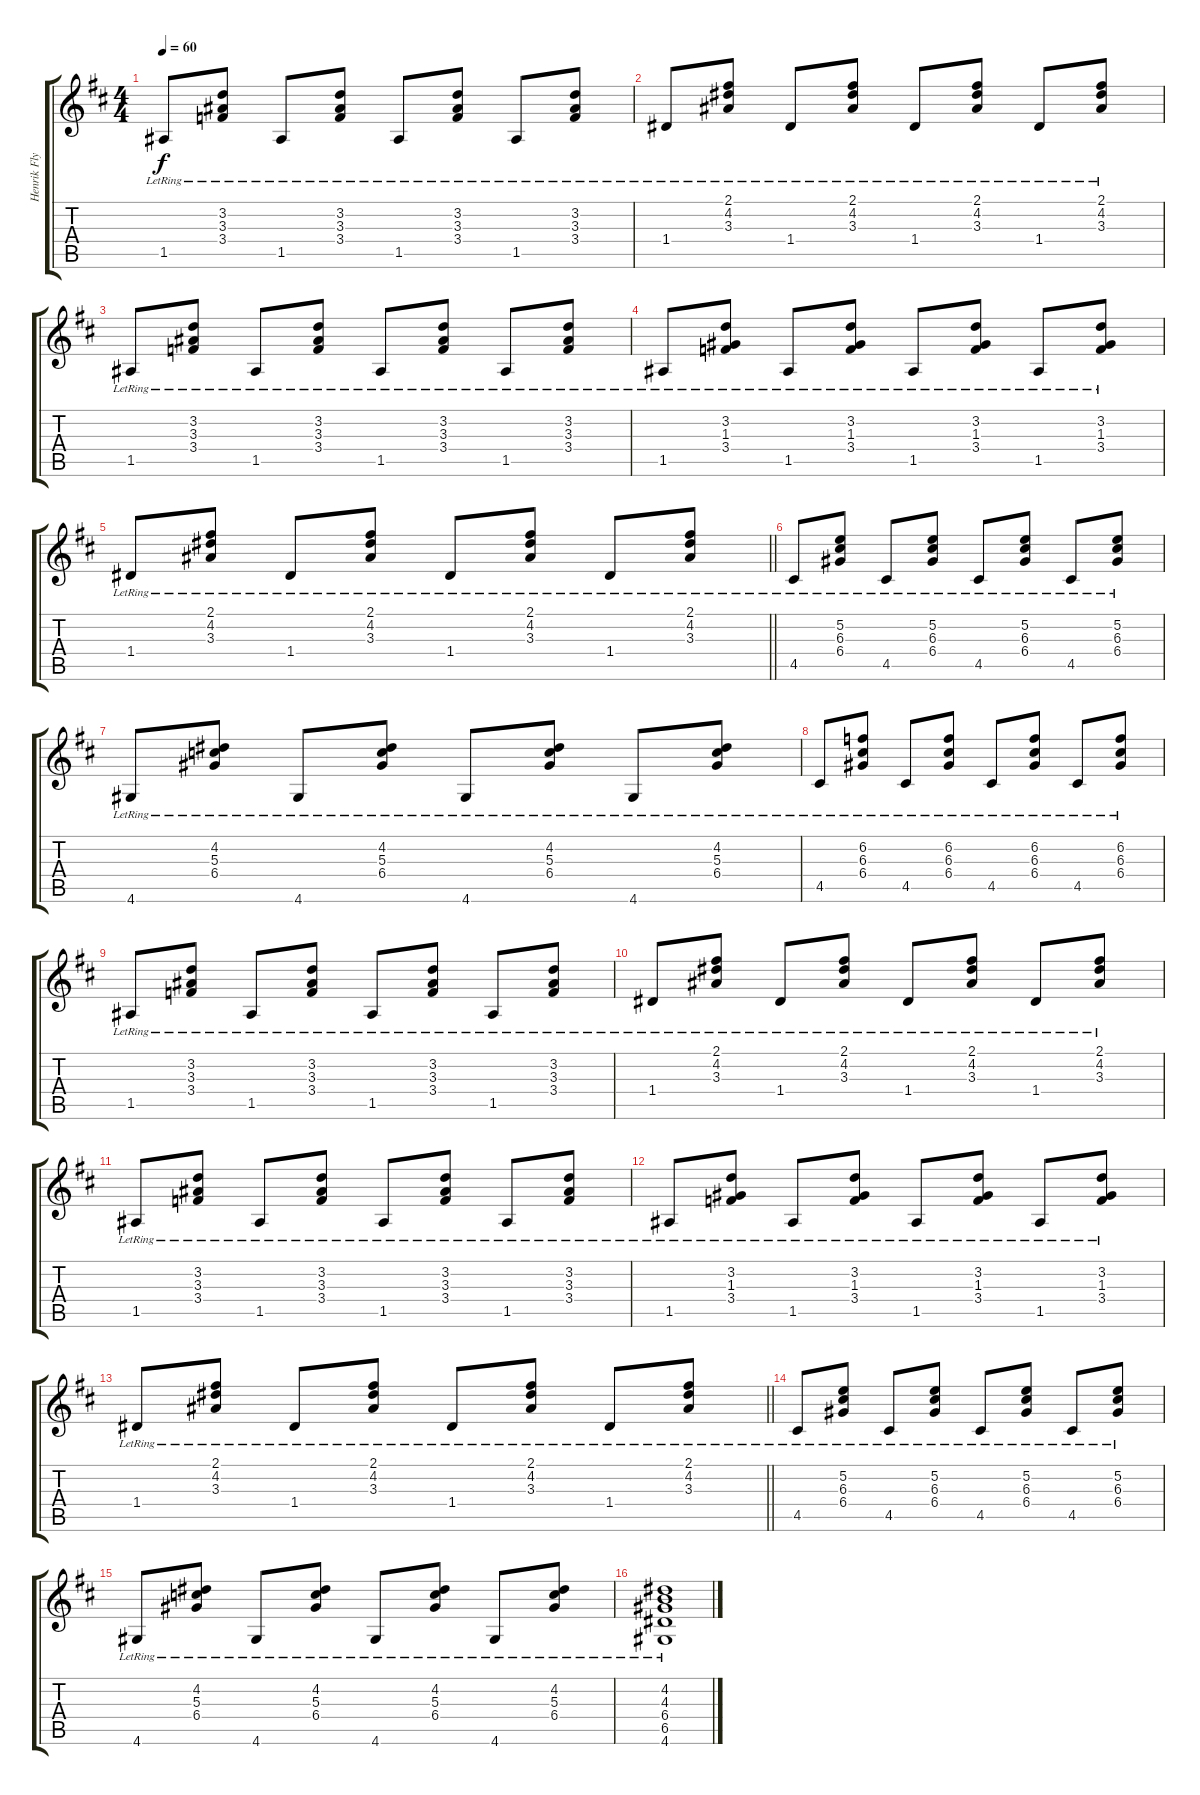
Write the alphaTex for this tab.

\track ("Henrik Flyman" "Henrik Fly") {instrument acousticguitarnylon}
\staff {score tabs}
\tuning (E4 B3 G3 D3 A2 E2) {hide}
\ts (4 4)
\tempo 60
\clef g2
\ks d
1.5{lr}.8{dy f} (3.2{lr} 3.3{lr} 3.4{lr}).8 1.5{lr}.8 (3.2{lr} 3.3{lr} 3.4{lr}).8 1.5{lr}.8 (3.2{lr} 3.3{lr} 3.4{lr}).8 1.5{lr}.8 (3.2{lr} 3.3{lr} 3.4{lr}).8 |
1.4{lr}.8 (2.1{lr} 4.2{lr} 3.3{lr}).8 1.4{lr}.8 (2.1{lr} 4.2{lr} 3.3{lr}).8 1.4{lr}.8 (2.1{lr} 4.2{lr} 3.3{lr}).8 1.4{lr}.8 (2.1{lr} 4.2{lr} 3.3{lr}).8 |
1.5{lr}.8 (3.2{lr} 3.3{lr} 3.4{lr}).8 1.5{lr}.8 (3.2{lr} 3.3{lr} 3.4{lr}).8 1.5{lr}.8 (3.2{lr} 3.3{lr} 3.4{lr}).8 1.5{lr}.8 (3.2{lr} 3.3{lr} 3.4{lr}).8 |
1.5{lr}.8 (3.2{lr} 1.3{lr} 3.4{lr}).8 1.5{lr}.8 (3.2{lr} 1.3{lr} 3.4{lr}).8 1.5{lr}.8 (3.2{lr} 1.3{lr} 3.4{lr}).8 1.5{lr}.8 (3.2{lr} 1.3{lr} 3.4{lr}).8 |
\barLineRight lightlight
1.4{lr}.8 (2.1{lr} 4.2{lr} 3.3{lr}).8 1.4{lr}.8 (2.1{lr} 4.2{lr} 3.3{lr}).8 1.4{lr}.8 (2.1{lr} 4.2{lr} 3.3{lr}).8 1.4{lr}.8 (2.1{lr} 4.2{lr} 3.3{lr}).8 |
4.5{lr}.8 (5.2{lr} 6.3{lr} 6.4{lr}).8 4.5{lr}.8 (5.2{lr} 6.3{lr} 6.4{lr}).8 4.5{lr}.8 (5.2{lr} 6.3{lr} 6.4{lr}).8 4.5{lr}.8 (5.2{lr} 6.3{lr} 6.4{lr}).8 |
4.6{lr}.8 (4.2{lr} 5.3{lr} 6.4{lr}).8 4.6{lr}.8 (4.2{lr} 5.3{lr} 6.4{lr}).8 4.6{lr}.8 (4.2{lr} 5.3{lr} 6.4{lr}).8 4.6{lr}.8 (4.2{lr} 5.3{lr} 6.4{lr}).8 |
4.5{lr}.8 (6.2{lr} 6.3{lr} 6.4{lr}).8 4.5{lr}.8 (6.2{lr} 6.3{lr} 6.4{lr}).8 4.5{lr}.8 (6.2{lr} 6.3{lr} 6.4{lr}).8 4.5{lr}.8 (6.2{lr} 6.3{lr} 6.4{lr}).8 |
1.5{lr}.8 (3.2{lr} 3.3{lr} 3.4{lr}).8 1.5{lr}.8 (3.2{lr} 3.3{lr} 3.4{lr}).8 1.5{lr}.8 (3.2{lr} 3.3{lr} 3.4{lr}).8 1.5{lr}.8 (3.2{lr} 3.3{lr} 3.4{lr}).8 |
1.4{lr}.8 (2.1{lr} 4.2{lr} 3.3{lr}).8 1.4{lr}.8 (2.1{lr} 4.2{lr} 3.3{lr}).8 1.4{lr}.8 (2.1{lr} 4.2{lr} 3.3{lr}).8 1.4{lr}.8 (2.1{lr} 4.2{lr} 3.3{lr}).8 |
1.5{lr}.8 (3.2{lr} 3.3{lr} 3.4{lr}).8 1.5{lr}.8 (3.2{lr} 3.3{lr} 3.4{lr}).8 1.5{lr}.8 (3.2{lr} 3.3{lr} 3.4{lr}).8 1.5{lr}.8 (3.2{lr} 3.3{lr} 3.4{lr}).8 |
1.5{lr}.8 (3.2{lr} 1.3{lr} 3.4{lr}).8 1.5{lr}.8 (3.2{lr} 1.3{lr} 3.4{lr}).8 1.5{lr}.8 (3.2{lr} 1.3{lr} 3.4{lr}).8 1.5{lr}.8 (3.2{lr} 1.3{lr} 3.4{lr}).8 |
\barLineRight lightlight
1.4{lr}.8 (2.1{lr} 4.2{lr} 3.3{lr}).8 1.4{lr}.8 (2.1{lr} 4.2{lr} 3.3{lr}).8 1.4{lr}.8 (2.1{lr} 4.2{lr} 3.3{lr}).8 1.4{lr}.8 (2.1{lr} 4.2{lr} 3.3{lr}).8 |
4.5{lr}.8 (5.2{lr} 6.3{lr} 6.4{lr}).8 4.5{lr}.8 (5.2{lr} 6.3{lr} 6.4{lr}).8 4.5{lr}.8 (5.2{lr} 6.3{lr} 6.4{lr}).8 4.5{lr}.8 (5.2{lr} 6.3{lr} 6.4{lr}).8 |
4.6{lr}.8 (4.2{lr} 5.3{lr} 6.4{lr}).8 4.6{lr}.8 (4.2{lr} 5.3{lr} 6.4{lr}).8 4.6{lr}.8 (4.2{lr} 5.3{lr} 6.4{lr}).8 4.6{lr}.8 (4.2{lr} 5.3{lr} 6.4{lr}).8 |
(4.2 4.3 6.4 6.5 4.6{lr}).1
